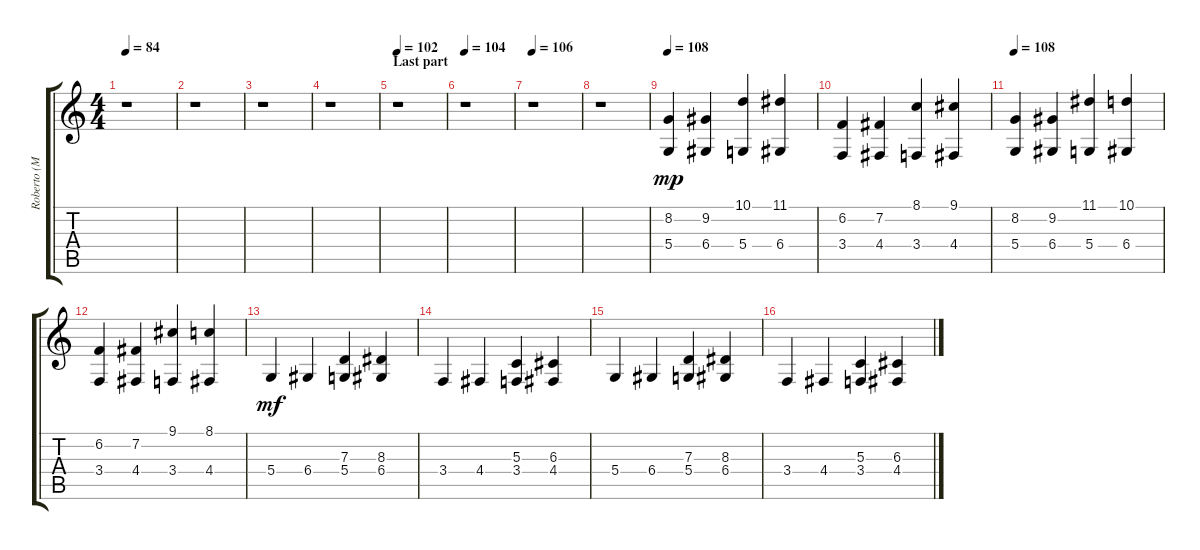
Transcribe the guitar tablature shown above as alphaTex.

\track ("Roberto (MidStrings/Choir)" "Roberto (M") {instrument pad4choir}
\staff {score tabs}
\tuning (E4 B3 G3 D3 A2 E2) {hide}
\ts (4 4)
\tempo 84
\clef g2
\ks c
r.1{dy mp} |
r.1 |
r.1 |
r.1 |
\section ("" "Last part")
\tempo 102
r.1 |
\tempo 104
r.1 |
\tempo 106
r.1 |
r.1 |
\tempo 108
(8.2 5.4).4{volume 14 instrument stringensemble1} (9.2 6.4).4 (10.1 5.4).4 (11.1 6.4).4 |
(6.2 3.4).4 (7.2 4.4).4 (8.1 3.4).4 (9.1 4.4).4 |
\tempo 108
(8.2 5.4).4 (9.2 6.4).4 (11.1 5.4).4 (10.1 6.4).4 |
(6.2 3.4).4 (7.2 4.4).4 (9.1 3.4).4 (8.1 4.4).4 |
5.4.4{dy mf} 6.4.4 (7.3 5.4).4 (8.3 6.4).4 |
3.4.4 4.4.4 (5.3 3.4).4 (6.3 4.4).4 |
5.4.4 6.4.4 (7.3 5.4).4 (8.3 6.4).4 |
3.4.4 4.4.4 (5.3 3.4).4 (6.3 4.4).4
